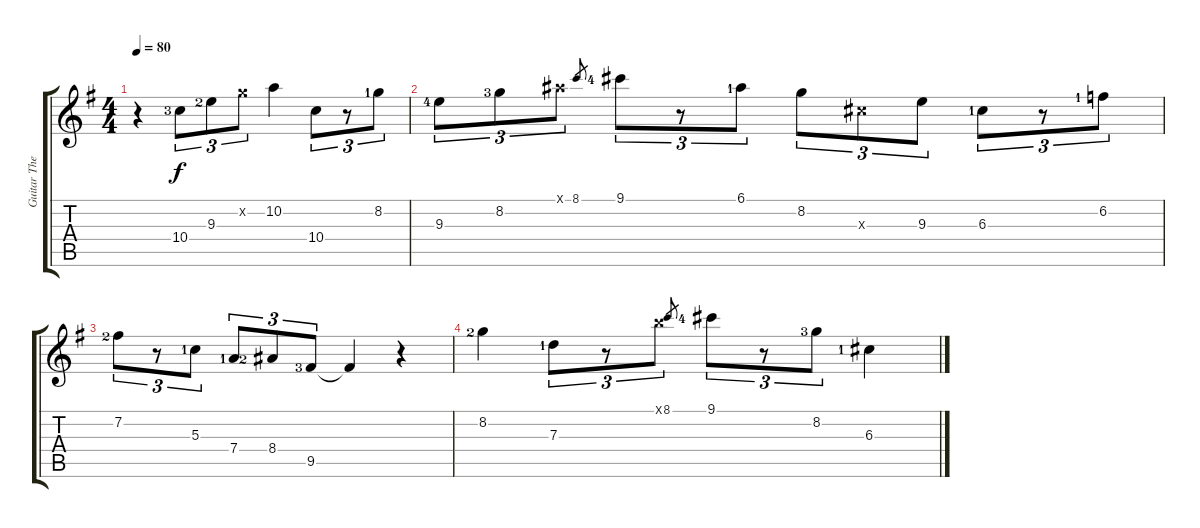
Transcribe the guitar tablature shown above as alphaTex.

\track ("Guitar Theme" "Guitar The") {instrument electricguitarjazz}
\staff {score tabs}
\tuning (E4 B3 G3 D3 A2 E2) {hide}
\ts (4 4)
\tempo 80
\clef g2
\ks g
r.4{dy f instrument electricguitarjazz} 10.4{lf 4}.8{tu (3 2)} 9.3{lf 3}.8{tu (3 2)} 8.2{x}.8{tu (3 2)} 10.2.4 10.4.8{tu (3 2)} r.8{tu (3 2)} 8.2{lf 2}.8{tu (3 2)} |
9.3{lf 5}.8{tu (3 2)} 8.2{lf 4}.8{tu (3 2)} 6.1{x}.8{tu (3 2)} 8.1.8{gr} 9.1{lf 5}.8{tu (3 2)} r.8{tu (3 2)} 6.1{lf 2}.8{tu (3 2)} 8.2.8{tu (3 2)} 6.3{x}.8{tu (3 2)} 9.3.8{tu (3 2)} 6.3{lf 2}.8{tu (3 2)} r.8{tu (3 2)} 6.2{lf 2}.8{tu (3 2)} |
7.2{lf 3}.8{tu (3 2)} r.8{tu (3 2)} 5.3{lf 2}.8{tu (3 2)} 7.4{lf 2}.8{tu (3 2)} 8.4{lf 3}.8{tu (3 2)} 9.5{lf 4}.8{tu (3 2)} 9.5{t}.4 r.4 |
8.2{lf 3}.4 7.3{lf 2}.8{tu (3 2)} r.8{tu (3 2)} 7.1{x}.8{tu (3 2)} 8.1.8{gr} 9.1{lf 5}.8{tu (3 2)} r.8{tu (3 2)} 8.2{lf 4}.8{tu (3 2)} 6.3{lf 2}.4
